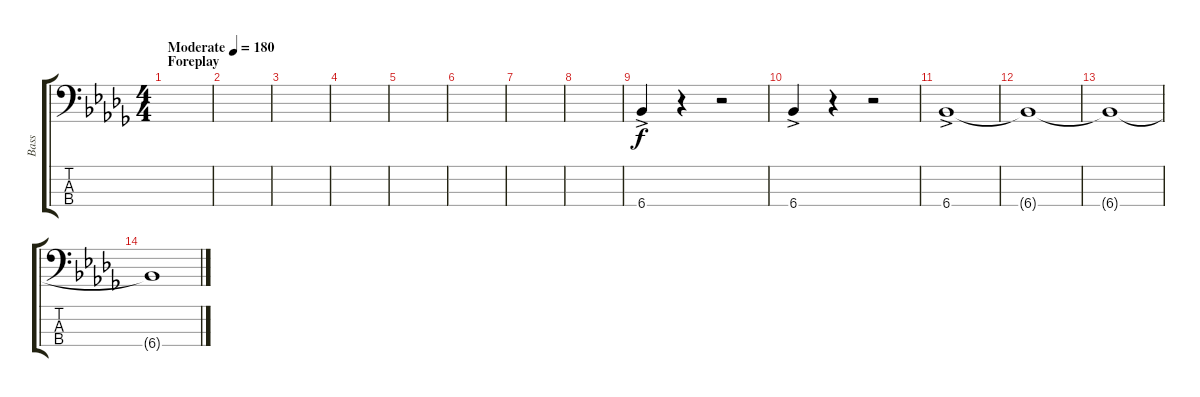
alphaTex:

\track ("Bass" "Bass") {instrument electricbassfinger}
\staff {score tabs}
\tuning (G2 D2 A1 E1) {hide}
\ts (4 4)
\section ("" "Foreplay")
\tempo (180 "Moderate")
\clef f4
\ks db
|
|
|
|
|
|
|
|
6.4{ac}.4 r.4 r.2 |
6.4{ac}.4 r.4 r.2 |
6.4{ac}.1 |
6.4{t}.1{dy f} |
6.4{t}.1 |
6.4{t}.1
